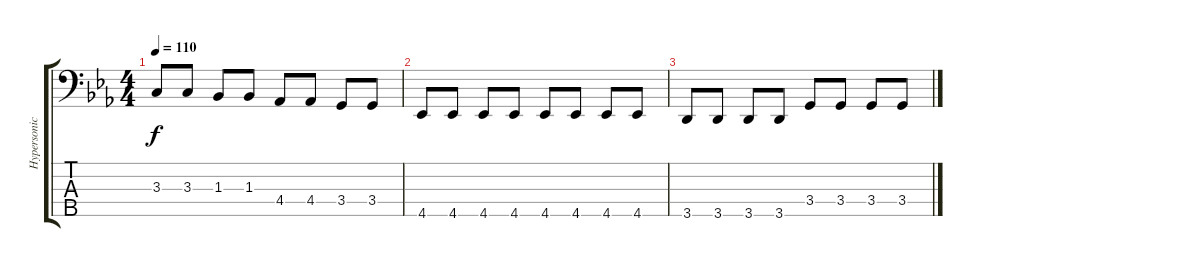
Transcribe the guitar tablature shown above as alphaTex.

\track ("Hypersonic 01" "Hypersonic") {instrument electricbassfinger}
\staff {score tabs}
\tuning (G2 D2 A1 E1 B0) {hide}
\ts (4 4)
\tempo 110
\clef f4
\ks cminor
3.3.8{dy f} 3.3.8 1.3.8 1.3.8 4.4.8 4.4.8 3.4.8 3.4.8 |
4.5.8 4.5.8 4.5.8 4.5.8 4.5.8 4.5.8 4.5.8 4.5.8 |
3.5.8 3.5.8 3.5.8 3.5.8 3.4.8 3.4.8 3.4.8 3.4.8
